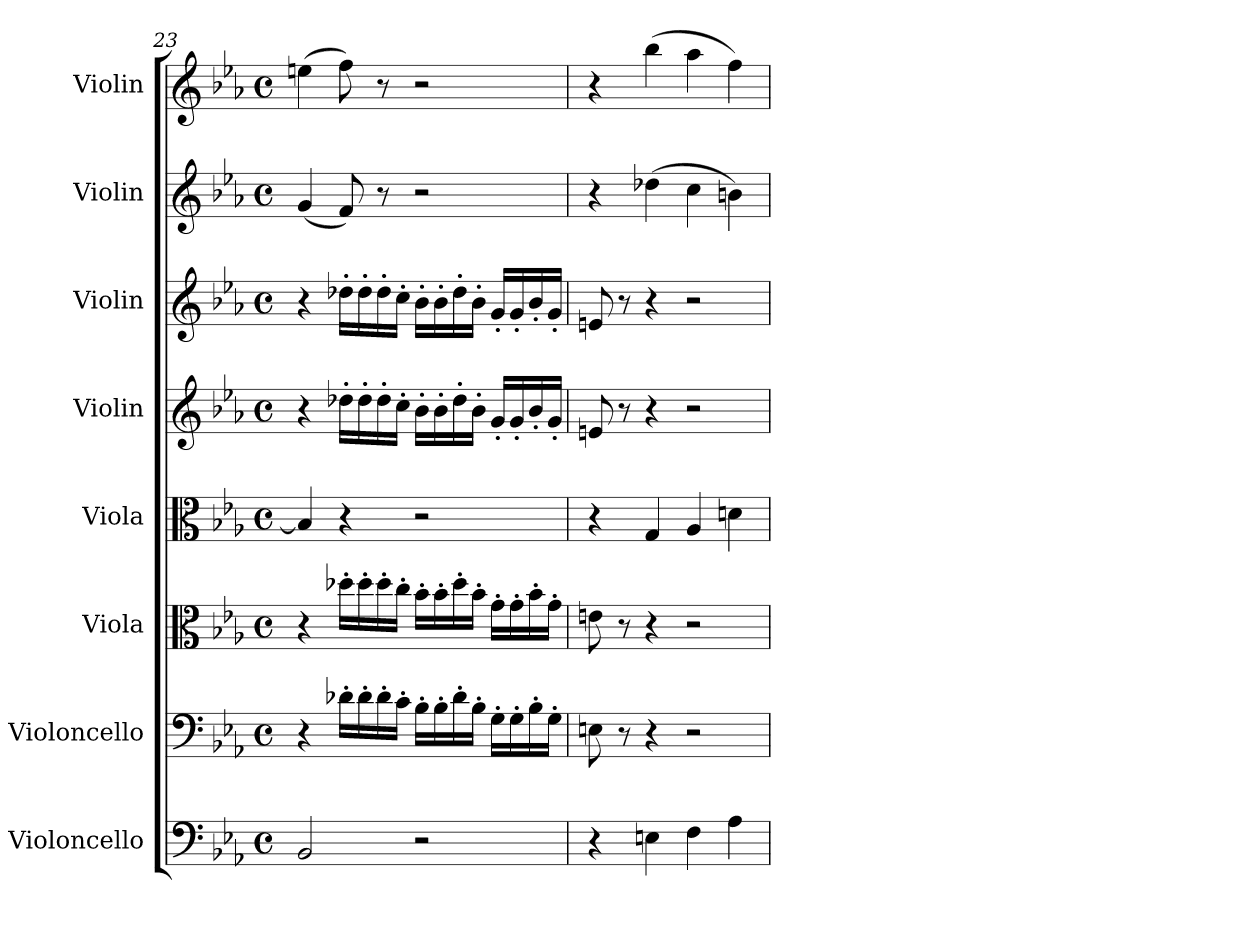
**kern	**kern	**kern	**kern	**kern	**kern	**kern	**kern
*part8	*part7	*part6	*part5	*part4	*part3	*part2	*part1
*staff8	*staff7	*staff6	*staff5	*staff4	*staff3	*staff2	*staff1
*I"Violoncello	*I"Violoncello	*I"Viola	*I"Viola	*I"Violin	*I"Violin	*I"Violin	*I"Violin
*I'Vc.	*I'Vc.	*I'Vla.	*I'Vla.	*I'Vln.	*I'Vln.	*I'Vln.	*I'Vln.
*clefF4	*clefF4	*clefC3	*clefC3	*clefG2	*clefG2	*clefG2	*clefG2
*k[b-e-a-]	*k[b-e-a-]	*k[b-e-a-]	*k[b-e-a-]	*k[b-e-a-]	*k[b-e-a-]	*k[b-e-a-]	*k[b-e-a-]
*M4/4	*M4/4	*M4/4	*M4/4	*M4/4	*M4/4	*M4/4	*M4/4
*met(c)	*met(c)	*met(c)	*met(c)	*met(c)	*met(c)	*met(c)	*met(c)
=23	=23	=23	=23	=23	=23	=23	=23
2BB-/	4r	4r	4B-/]	4r	4r	(<4g/	(>4een\
.	16d-X'\LL	16dd-X'\LL	4r	16dd-X'\LL	16dd-X'\LL	8f/)	8ff\)
.	16d-'\	16dd-'\	.	16dd-'\	16dd-'\	.	.
.	16d-'\	16dd-'\	.	16dd-'\	16dd-'\	8r	8r
.	16c'\JJ	16cc'\JJ	.	16cc'\JJ	16cc'\JJ	.	.
2r	16B-'\LL	16b-'\LL	2r	16b-'\LL	16b-'\LL	2r	2r
.	16B-'\	16b-'\	.	16b-'\	16b-'\	.	.
.	16d-'\	16dd-'\	.	16dd-'\	16dd-'\	.	.
.	16B-'\JJ	16b-'\JJ	.	16b-'\JJ	16b-'\JJ	.	.
.	16G'\LL	16g'\LL	.	16g'/LL	16g'/LL	.	.
.	16G'\	16g'\	.	16g'/	16g'/	.	.
.	16B-'\	16b-'\	.	16b-'/	16b-'/	.	.
.	16G'\JJ	16g'\JJ	.	16g'/JJ	16g'/JJ	.	.
=24	=24	=24	=24	=24	=24	=24	=24
4r	8En\	8en\	4r	8en/	8en/	4r	4r
.	8r	8r	.	8r	8r	.	.
4En\	4r	4r	4G/	4r	4r	(>4dd-X\	(>4bb-\
4F\	2r	2r	4A-/	2r	2r	4cc\	4aa-\
4A-\	.	.	4dn\	.	.	4bn\)	4ff\)
=	=	=	=	=	=	=	=
*-	*-	*-	*-	*-	*-	*-	*-
